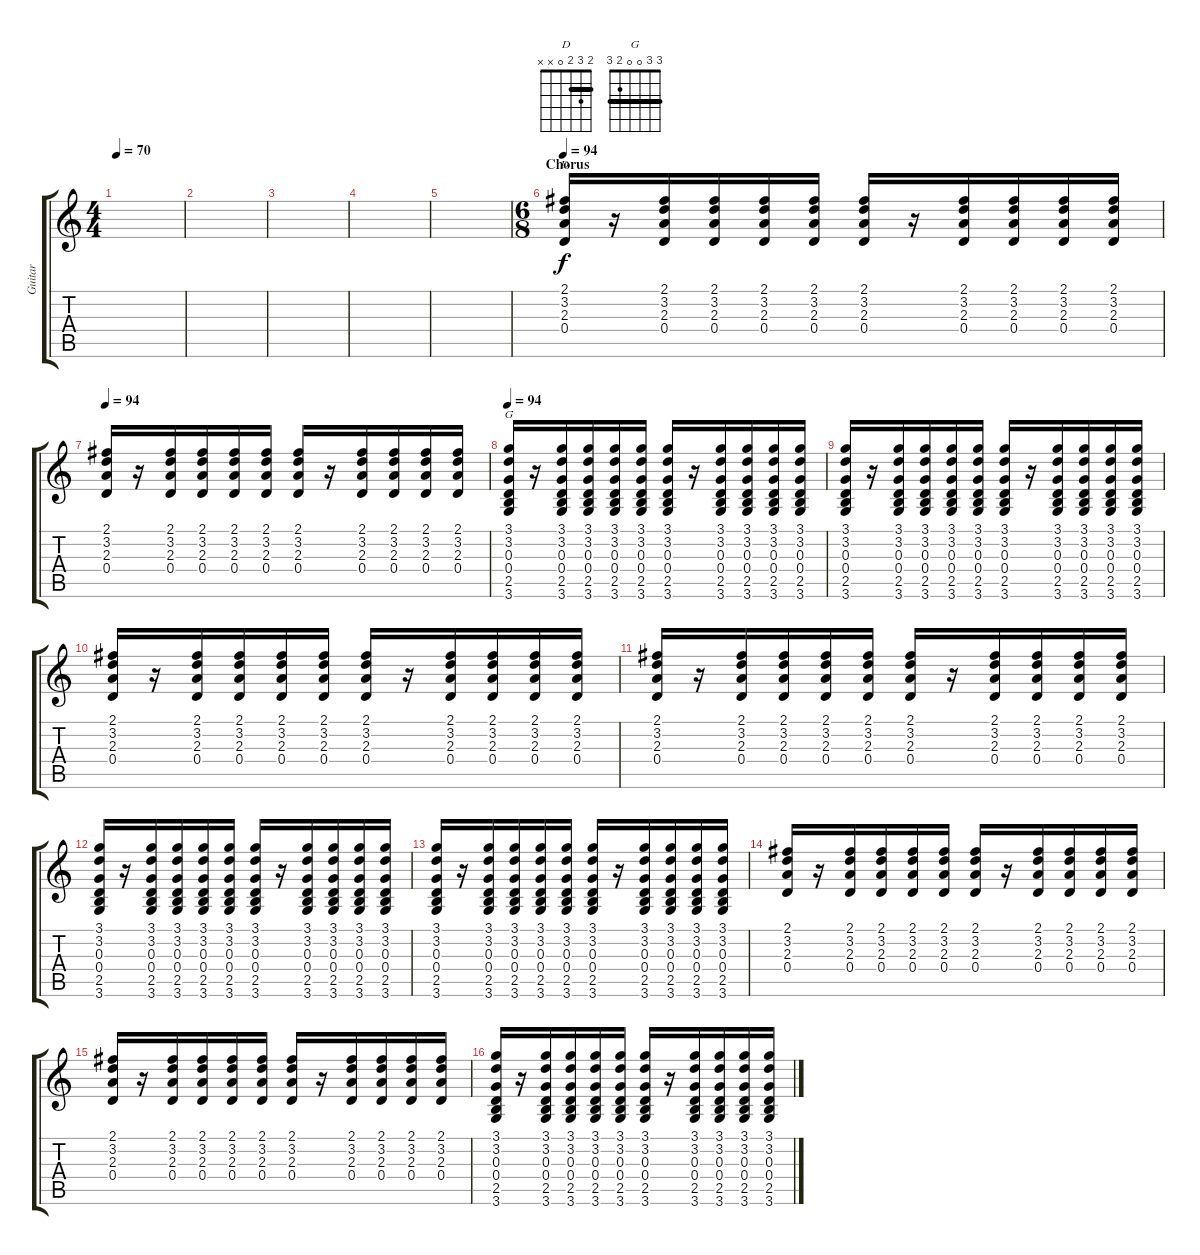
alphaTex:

\track ("Guitar" "Guitar") {instrument acousticguitarnylon}
\staff {score tabs}
\tuning (E4 B3 G3 D3 A2 E2) {hide}
\chord ("D" 2 3 2 0 x x) {barre 2}
\chord ("G" 3 3 0 0 2 3) {barre 3}
\ts (4 4)
\tempo 70
\clef g2
\ks c
|
|
|
|
|
\ts (6 8)
\section ("" "Chorus")
\tempo 94
(2.1 3.2 2.3 0.4).16{ch "D" volume 10 instrument acousticguitarsteel} r.16 (2.1 3.2 2.3 0.4).16 (2.1 3.2 2.3 0.4).16 (2.1 3.2 2.3 0.4).16 (2.1 3.2 2.3 0.4).16 (2.1 3.2 2.3 0.4).16 r.16 (2.1 3.2 2.3 0.4).16 (2.1 3.2 2.3 0.4).16 (2.1 3.2 2.3 0.4).16 (2.1 3.2 2.3 0.4).16 |
\tempo 94
(2.1 3.2 2.3 0.4).16 r.16 (2.1 3.2 2.3 0.4).16 (2.1 3.2 2.3 0.4).16 (2.1 3.2 2.3 0.4).16 (2.1 3.2 2.3 0.4).16 (2.1 3.2 2.3 0.4).16 r.16 (2.1 3.2 2.3 0.4).16 (2.1 3.2 2.3 0.4).16 (2.1 3.2 2.3 0.4).16 (2.1 3.2 2.3 0.4).16 |
\tempo 94
(3.1 3.2 0.3 0.4 2.5 3.6).16{ch "G"} r.16 (3.1 3.2 0.3 0.4 2.5 3.6).16 (3.1 3.2 0.3 0.4 2.5 3.6).16 (3.1 3.2 0.3 0.4 2.5 3.6).16 (3.1 3.2 0.3 0.4 2.5 3.6).16 (3.1 3.2 0.3 0.4 2.5 3.6).16 r.16 (3.1 3.2 0.3 0.4 2.5 3.6).16 (3.1 3.2 0.3 0.4 2.5 3.6).16 (3.1 3.2 0.3 0.4 2.5 3.6).16 (3.1 3.2 0.3 0.4 2.5 3.6).16 |
(3.1 3.2 0.3 0.4 2.5 3.6).16 r.16 (3.1 3.2 0.3 0.4 2.5 3.6).16 (3.1 3.2 0.3 0.4 2.5 3.6).16 (3.1 3.2 0.3 0.4 2.5 3.6).16 (3.1 3.2 0.3 0.4 2.5 3.6).16 (3.1 3.2 0.3 0.4 2.5 3.6).16 r.16 (3.1 3.2 0.3 0.4 2.5 3.6).16 (3.1 3.2 0.3 0.4 2.5 3.6).16 (3.1 3.2 0.3 0.4 2.5 3.6).16 (3.1 3.2 0.3 0.4 2.5 3.6).16 |
(2.1 3.2 2.3 0.4).16 r.16 (2.1 3.2 2.3 0.4).16 (2.1 3.2 2.3 0.4).16 (2.1 3.2 2.3 0.4).16 (2.1 3.2 2.3 0.4).16 (2.1 3.2 2.3 0.4).16 r.16 (2.1 3.2 2.3 0.4).16 (2.1 3.2 2.3 0.4).16 (2.1 3.2 2.3 0.4).16 (2.1 3.2 2.3 0.4).16 |
(2.1 3.2 2.3 0.4).16 r.16 (2.1 3.2 2.3 0.4).16 (2.1 3.2 2.3 0.4).16 (2.1 3.2 2.3 0.4).16 (2.1 3.2 2.3 0.4).16 (2.1 3.2 2.3 0.4).16 r.16 (2.1 3.2 2.3 0.4).16 (2.1 3.2 2.3 0.4).16 (2.1 3.2 2.3 0.4).16 (2.1 3.2 2.3 0.4).16 |
(3.1 3.2 0.3 0.4 2.5 3.6).16 r.16 (3.1 3.2 0.3 0.4 2.5 3.6).16 (3.1 3.2 0.3 0.4 2.5 3.6).16 (3.1 3.2 0.3 0.4 2.5 3.6).16 (3.1 3.2 0.3 0.4 2.5 3.6).16 (3.1 3.2 0.3 0.4 2.5 3.6).16 r.16 (3.1 3.2 0.3 0.4 2.5 3.6).16 (3.1 3.2 0.3 0.4 2.5 3.6).16 (3.1 3.2 0.3 0.4 2.5 3.6).16 (3.1 3.2 0.3 0.4 2.5 3.6).16 |
(3.1 3.2 0.3 0.4 2.5 3.6).16 r.16 (3.1 3.2 0.3 0.4 2.5 3.6).16 (3.1 3.2 0.3 0.4 2.5 3.6).16 (3.1 3.2 0.3 0.4 2.5 3.6).16 (3.1 3.2 0.3 0.4 2.5 3.6).16 (3.1 3.2 0.3 0.4 2.5 3.6).16 r.16 (3.1 3.2 0.3 0.4 2.5 3.6).16 (3.1 3.2 0.3 0.4 2.5 3.6).16 (3.1 3.2 0.3 0.4 2.5 3.6).16 (3.1 3.2 0.3 0.4 2.5 3.6).16 |
(2.1 3.2 2.3 0.4).16 r.16 (2.1 3.2 2.3 0.4).16 (2.1 3.2 2.3 0.4).16 (2.1 3.2 2.3 0.4).16 (2.1 3.2 2.3 0.4).16 (2.1 3.2 2.3 0.4).16 r.16 (2.1 3.2 2.3 0.4).16 (2.1 3.2 2.3 0.4).16 (2.1 3.2 2.3 0.4).16 (2.1 3.2 2.3 0.4).16 |
(2.1 3.2 2.3 0.4).16 r.16 (2.1 3.2 2.3 0.4).16 (2.1 3.2 2.3 0.4).16 (2.1 3.2 2.3 0.4).16 (2.1 3.2 2.3 0.4).16 (2.1 3.2 2.3 0.4).16 r.16 (2.1 3.2 2.3 0.4).16 (2.1 3.2 2.3 0.4).16 (2.1 3.2 2.3 0.4).16 (2.1 3.2 2.3 0.4).16 |
(3.1 3.2 0.3 0.4 2.5 3.6).16 r.16 (3.1 3.2 0.3 0.4 2.5 3.6).16 (3.1 3.2 0.3 0.4 2.5 3.6).16 (3.1 3.2 0.3 0.4 2.5 3.6).16 (3.1 3.2 0.3 0.4 2.5 3.6).16 (3.1 3.2 0.3 0.4 2.5 3.6).16 r.16 (3.1 3.2 0.3 0.4 2.5 3.6).16 (3.1 3.2 0.3 0.4 2.5 3.6).16 (3.1 3.2 0.3 0.4 2.5 3.6).16 (3.1 3.2 0.3 0.4 2.5 3.6).16
